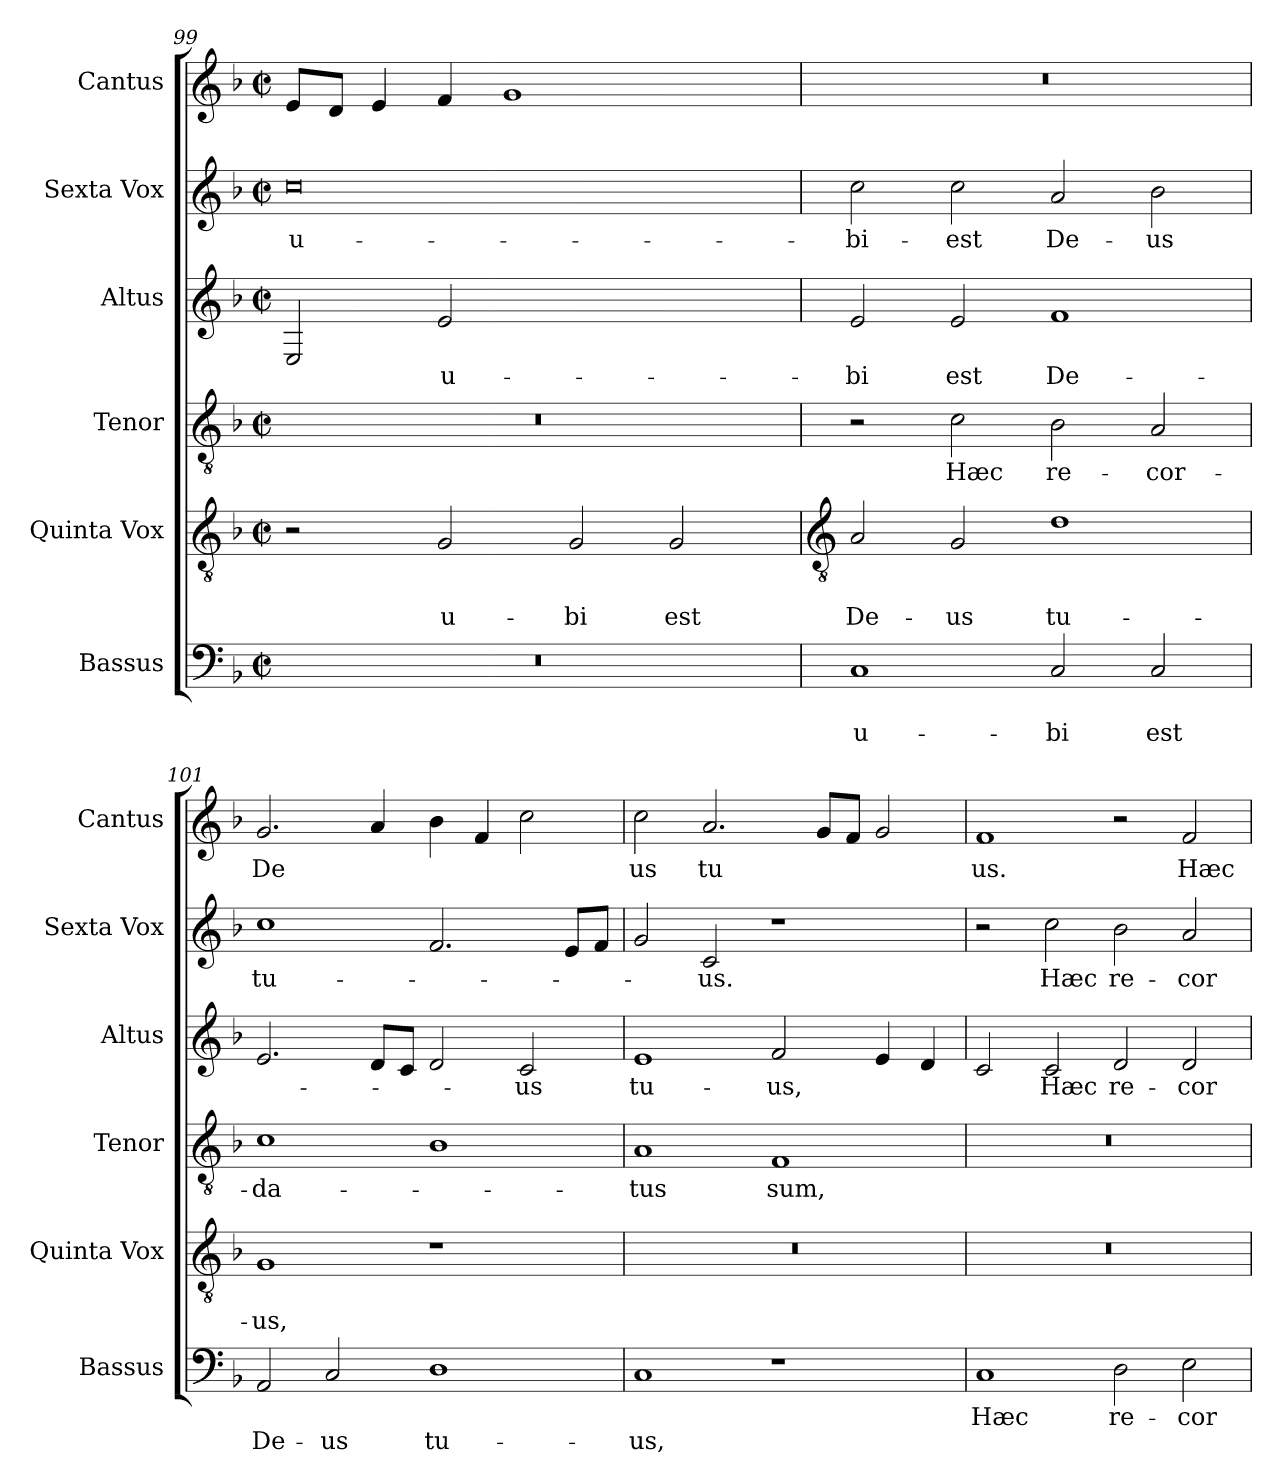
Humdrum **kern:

**kern	**text	**text	**kern	**text	**text	**kern	**text	**kern	**text	**kern	**text	**kern	**text
*part6	*part6	*part6	*part5	*part5	*part5	*part4	*part4	*part3	*part3	*part2	*part2	*part1	*part1
*staff6	*staff6	*staff6	*staff5	*staff5	*staff5	*staff4	*staff4	*staff3	*staff3	*staff2	*staff2	*staff1	*staff1
*I"Bassus	*	*	*I"Quinta Vox	*	*	*I"Tenor	*	*I"Altus	*	*I"Sexta Vox	*	*I"Cantus	*
*I'Bassus	*	*	*I'Quinta Vox	*	*	*I'Tenor	*	*I'Altus	*	*I'Sexta Vox	*	*I'Cantus	*
!!LO:LB:g=z
*clefF4	*	*	*clefGv2	*	*	*clefGv2	*	*clefG2	*	*clefG2	*	*clefG2	*
*k[b-]	*	*	*k[b-]	*	*	*k[b-]	*	*k[b-]	*	*k[b-]	*	*k[b-]	*
*F:	*	*	*F:	*	*	*F:	*	*F:	*	*F:	*	*F:	*
*M4/2	*	*	*M4/2	*	*	*M4/2	*	*M4/2	*	*M4/2	*	*M4/2	*
*met(c|)	*	*	*met(c|)	*	*	*met(c|)	*	*met(c|)	*	*met(c|)	*	*met(c|)	*
=99A	=99A	=99A	=99A	=99A	=99A	=99A	=99A	=99A	=99A	=99A	=99A	=99A	=99A
!	!	!	!	!	!	!	!	!	!	!	!LO:LY:b	!	!
0r	.	.	2r	.	.	0r	.	2E	.	0cc	u-	8eL	.
.	.	.	.	.	.	.	.	.	.	.	.	8dJ	.
.	.	.	.	.	.	.	.	.	.	.	.	4e	.
!	!	!	!	!	!LO:LY:b	!	!	!	!LO:LY:b	!	!	!	!
.	.	.	2G	.	u-	.	.	2e	u-	.	.	4f	.
.	.	.	.	.	.	.	.	.	.	.	.	1g	.
!	!	!	!	!	!LO:LY:b	!	!	!	!	!	!	!	!
.	.	.	2G	.	-bi	.	.	1ryy	.	.	.	.	.
!	!	!	!	!	!LO:LY:b	!	!	!	!	!	!	!	!
.	.	.	2G	.	est	.	.	.	.	.	.	.	.
.	.	.	.	.	.	.	.	.	.	.	.	4ryy	.
!!LO:LB:g=z
=100	=100	=100	=100	=100	=100	=100	=100	=100	=100	=100	=100	=100	=100
*	*	*	*clefGv2	*	*	*	*	*	*	*	*	*	*
!	!	!LO:LY:b	!	!	!LO:LY:b	!	!	!	!LO:LY:b	!	!LO:LY:b	!	!
1C	.	u-	2A	.	De-	2r	.	2e	-bi	2cc	-bi-	0r	.
!	!	!	!	!	!LO:LY:b	!	!LO:LY:b	!	!LO:LY:b	!	!LO:LY:b	!	!
.	.	.	2G	.	-us	2c	Hæc	2e	est	2cc	-est	.	.
!	!	!LO:LY:b	!	!	!LO:LY:b	!	!LO:LY:b	!	!LO:LY:b	!	!LO:LY:b	!	!
2C	.	-bi	1d	.	tu-	2B-	re-	1f	De-	2a	De-	.	.
!	!	!LO:LY:b	!	!	!	!	!LO:LY:b	!	!	!	!LO:LY:b	!	!
2C	.	est	.	.	.	2A	-cor-	.	.	2b-	-us	.	.
!!LO:LB:g=z
=101	=101	=101	=101	=101	=101	=101	=101	=101	=101	=101	=101	=101	=101
!	!	!LO:LY:b	!	!	!LO:LY:b	!	!LO:LY:b	!	!	!	!LO:LY:b	!	!LO:LY:b
2AA	.	De-	1G	.	-us,	1c	-da-	2.e	.	1cc	tu-	2.g	De
!	!	!LO:LY:b	!	!	!	!	!	!	!	!	!	!	!
2C	.	-us	.	.	.	.	.	.	.	.	.	.	.
.	.	.	.	.	.	.	.	8dL	.	.	.	4a	.
.	.	.	.	.	.	.	.	8cJ	.	.	.	.	.
!	!	!LO:LY:b	!	!	!	!	!	!	!	!	!	!	!
1D	.	tu-	1r	.	.	1B-	.	2d	.	2.f	.	4b-	.
.	.	.	.	.	.	.	.	.	.	.	.	4f	.
!	!	!	!	!	!	!	!	!	!LO:LY:b	!	!	!	!
.	.	.	.	.	.	.	.	2c	-us	.	.	2cc	.
.	.	.	.	.	.	.	.	.	.	8eL	.	.	.
.	.	.	.	.	.	.	.	.	.	8fJ	.	.	.
=102	=102	=102	=102	=102	=102	=102	=102	=102	=102	=102	=102	=102	=102
!	!	!LO:LY:b	!	!	!	!	!LO:LY:b	!	!LO:LY:b	!	!	!	!LO:LY:b
1C	.	-us,	0r	.	.	1A	-tus	1e	tu-	2g	.	2cc	us
!	!	!	!	!	!	!	!	!	!	!	!LO:LY:b	!	!LO:LY:b
.	.	.	.	.	.	.	.	.	.	2c	-us.	2.a	tu
!	!	!	!	!	!	!	!LO:LY:b	!	!LO:LY:b	!	!	!	!
1r	.	.	.	.	.	1F	sum,	2f	-us,	1r	.	.	.
.	.	.	.	.	.	.	.	.	.	.	.	8gL	.
.	.	.	.	.	.	.	.	.	.	.	.	8fJ	.
.	.	.	.	.	.	.	.	4e	.	.	.	2g	.
.	.	.	.	.	.	.	.	4d	.	.	.	.	.
=103	=103	=103	=103	=103	=103	=103	=103	=103	=103	=103	=103	=103	=103
!	!LO:LY:b	!	!	!	!	!	!	!	!	!	!	!	!LO:LY:b
1C	Hæc	.	0r	.	.	0r	.	2c	.	2r	.	1f	us.
!	!	!	!	!	!	!	!	!	!LO:LY:b	!	!LO:LY:b	!	!
.	.	.	.	.	.	.	.	2c	Hæc	2cc	Hæc	.	.
!	!LO:LY:b	!	!	!	!	!	!	!	!LO:LY:b	!	!LO:LY:b	!	!
2D	re-	.	.	.	.	.	.	2d	re-	2b-	re-	2r	.
!	!LO:LY:b	!	!	!	!	!	!	!	!LO:LY:b	!	!LO:LY:b	!	!LO:LY:b
2E	-cor-	.	.	.	.	.	.	2d	-cor-	2a	-cor-	2f	Hæc
=	=	=	=	=	=	=	=	=	=	=	=	=	=
*-	*-	*-	*-	*-	*-	*-	*-	*-	*-	*-	*-	*-	*-
